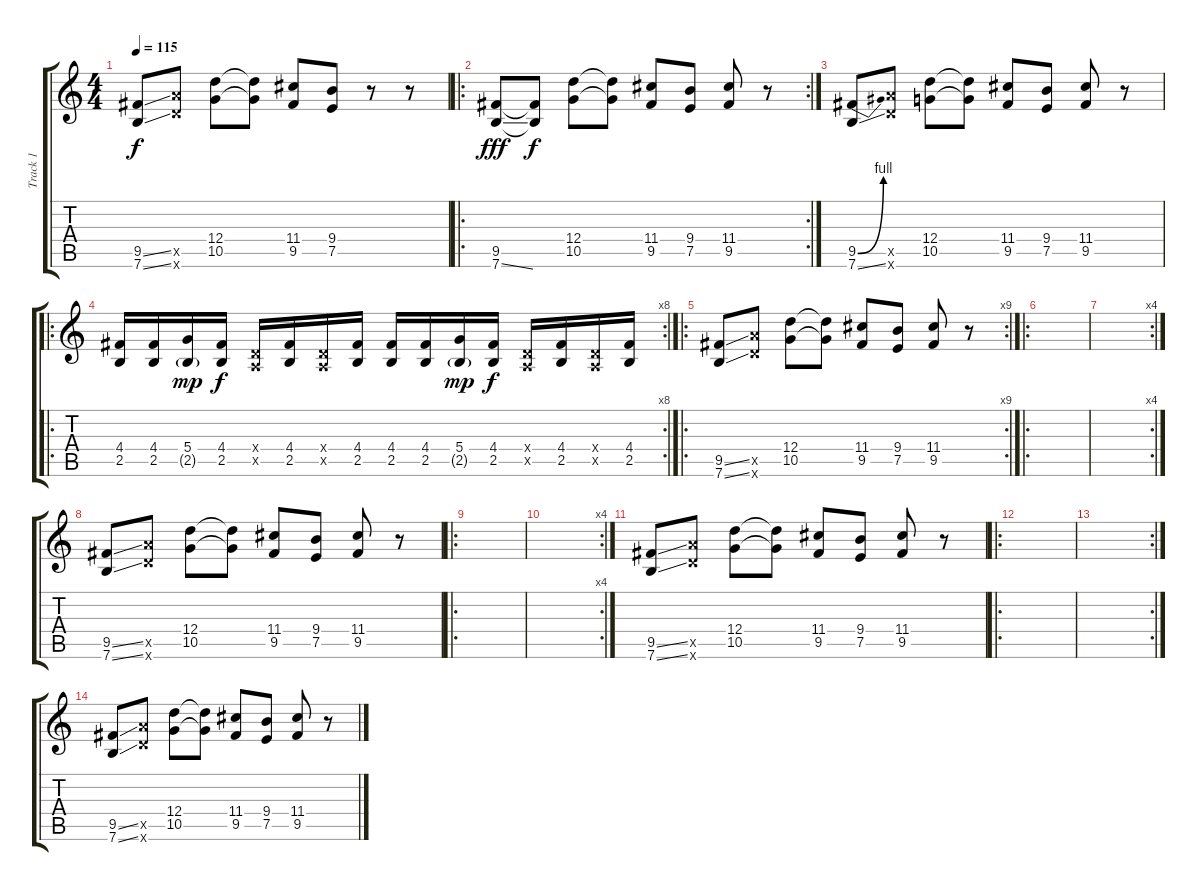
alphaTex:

\track ("Track 1" "Track 1") {instrument overdrivenguitar}
\staff {score tabs}
\tuning (E4 B3 G3 D3 A2 E2) {hide}
\ts (4 4)
\tempo 115
\clef g2
\ks c
(9.5{ss} 7.6{ss}).8{dy f} (12.5{x} 10.6{x}).8 (12.4 10.5).8 (12.4{t} 10.5{t}).8 (11.4 9.5).8 (9.4 7.5).8 r.8 r.8 |
\ro
\rc 2
(9.5 7.6{ss}).8{dy fff} (9.5{t} 7.6{t}).8{dy f} (12.4 10.5).8 (12.4{t} 10.5{t}).8 (11.4 9.5).8 (9.4 7.5).8 (11.4 9.5).8 r.8 |
(9.5{be (bend 0 0 60 4)} 7.6{ss}).8 (12.5{x} 10.6{x}).8 (12.4 10.5).8 (12.4{t} 10.5{t}).8 (11.4 9.5).8 (9.4 7.5).8 (11.4 9.5).8 r.8 |
\ro
\rc 8
(4.4 2.5).16 (4.4 2.5).16 (5.4 2.5{g}).16{dy mp} (4.4 2.5).16{dy f} (0.4{x} 0.5{x}).16 (4.4 2.5).16 (0.4{x} 0.5{x}).16 (4.4 2.5).16 (4.4 2.5).16 (4.4 2.5).16 (5.4 2.5{g}).16{dy mp} (4.4 2.5).16{dy f} (0.4{x} 0.5{x}).16 (4.4 2.5).16 (0.4{x} 0.5{x}).16 (4.4 2.5).16 |
\ro
\rc 9
(9.5{ss} 7.6{ss}).8 (12.5{x} 10.6{x}).8 (12.4 10.5).8 (12.4{t} 10.5{t}).8 (11.4 9.5).8 (9.4 7.5).8 (11.4 9.5).8 r.8 |
\ro
|
\rc 4
|
(9.5{ss} 7.6{ss}).8 (12.5{x} 10.6{x}).8 (12.4 10.5).8 (12.4{t} 10.5{t}).8 (11.4 9.5).8 (9.4 7.5).8 (11.4 9.5).8 r.8 |
\ro
|
\rc 4
|
(9.5{ss} 7.6{ss}).8 (12.5{x} 10.6{x}).8 (12.4 10.5).8 (12.4{t} 10.5{t}).8 (11.4 9.5).8 (9.4 7.5).8 (11.4 9.5).8 r.8 |
\ro
|
\rc 2
|
(9.5{ss} 7.6{ss}).8 (12.5{x} 10.6{x}).8 (12.4 10.5).8 (12.4{t} 10.5{t}).8 (11.4 9.5).8 (9.4 7.5).8 (11.4 9.5).8 r.8
